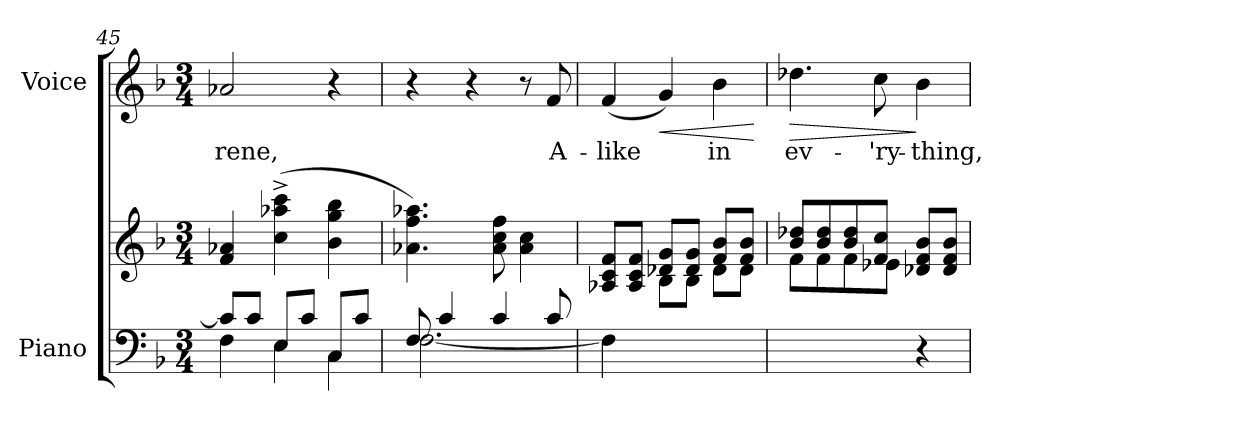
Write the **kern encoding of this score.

**kern	**kern	**kern	**text	**dynam
*part2	*part2	*part1	*part1	*part1
*staff3	*staff2	*staff1	*staff1	*staff1
*I"Piano	*	*I"Voice	*	*
*I'Pno	*	*	*	*
*clefF4	*clefG2	*clefG2	*	*
*k[b-]	*k[b-]	*k[b-]	*	*
*M3/4	*M3/4	*M3/4	*	*
=45	=45	=45	=45	=45
*^	*	*	*	*
!	!	!	!	!LO:LY:b	!
8c/L]	4F\	4f/ 4a-X/	2a-X/	-rene,	.
8c/J	.	.	.	.	.
8E/L	4E\	(4cc\^ 4aa-X\^ 4ccc\^	.	.	.
8c/J	.	.	.	.	.
8C/L	4C\	4b-\ 4gg\ 4bb-\	4r	.	.
8c/J	.	.	.	.	.
=46	=46	=46	=46	=46	=46
8F/	[2.F\	4.a-X\ 4.ff\ 4.aa-X\)	4r	.	.
4c/	.	.	.	.	.
.	.	.	4r	.	.
4c/	.	8a-\ 8cc\ 8ff\	.	.	.
.	.	4a-\ 4cc\	8r	.	.
!	!	!	!	!LO:LY:b	!
8c/	.	.	8f/	A-	.
*v	*v	*	*	*	*
!!LO:LB:g=z
=47	=47	=47	=47	=47
*	*^	*	*	*
!	!	!	!	!LO:LY:b	!
4F\]	8A-X/ 8c/ 8f/L	4ryy	(4f/	-like	.
.	8A-/ 8c/ 8f/J	.	.	.	.
!	!	!	!	!	!LO:HP:b
2ryy	8d-X/ 8g/L	8B-\L	4g/)	.	<
.	8d-/ 8g/J	8B-\J	.	.	.
!	!	!	!	!LO:LY:b	!
.	8f/ 8b-/L	8d-\L	4b-\	in	.
.	8f/ 8b-/J	8d-\J	.	.	.
*	*v	*v	*	*	*
.	.	.	.	[
=48	=48	=48	=48	=48
*	*^	*	*	*
!	!	!	!	!LO:LY:b	!LO:HP:b
2ryy	8b-/ 8dd-X/L	8f\L	4.dd-X\	ev-	>
.	8b-/ 8dd-/	8f\	.	.	.
.	8b-/ 8dd-/	8f\	.	.	.
!	!	!	!	!LO:LY:b	!
.	8f/ 8cc/J	8e-X\J	8cc\	-'ry-	.
!	!	!	!	!LO:LY:b	!
4r	8d-X/ 8f/ 8b-/L	4ryy	4b-\	-thing,	]
.	8d-/ 8f/ 8b-/J	.	.	.	.
*	*v	*v	*	*	*
=	=	=	=	=
*-	*-	*-	*-	*-
